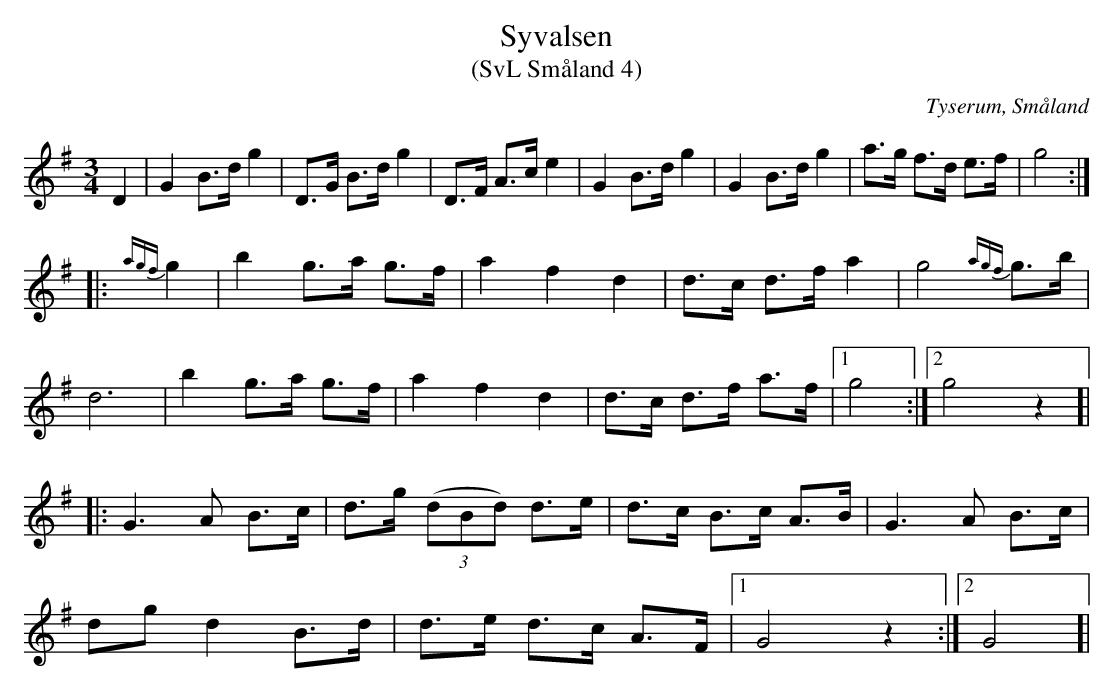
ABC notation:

X:1
T:Syvalsen
T:(SvL Småland 4)
O:Tyserum, Småland
M:3/4
L:1/8
K:G
D2|G2 B>d g2|D>G B>d g2|D>F A>c e2|G2 B>d g2|G2 B>d g2|a>g f>d e>f|g4:|
|:{agf}g2|b2 g>a g>f|a2 f2 d2|d>c d>f a2|g4 {agf}g>b|
d6|b2 g>a g>f|a2 f2 d2|d>c d>f a>f|1g4:|2g4 z2]|
|:G3 A B>c|d>g (3(dBd) d>e|d>c B>c A>B|G3 A B>c|
dg d2 B>d|d>e d>c A>F|1G4 z2:|2G4]|
